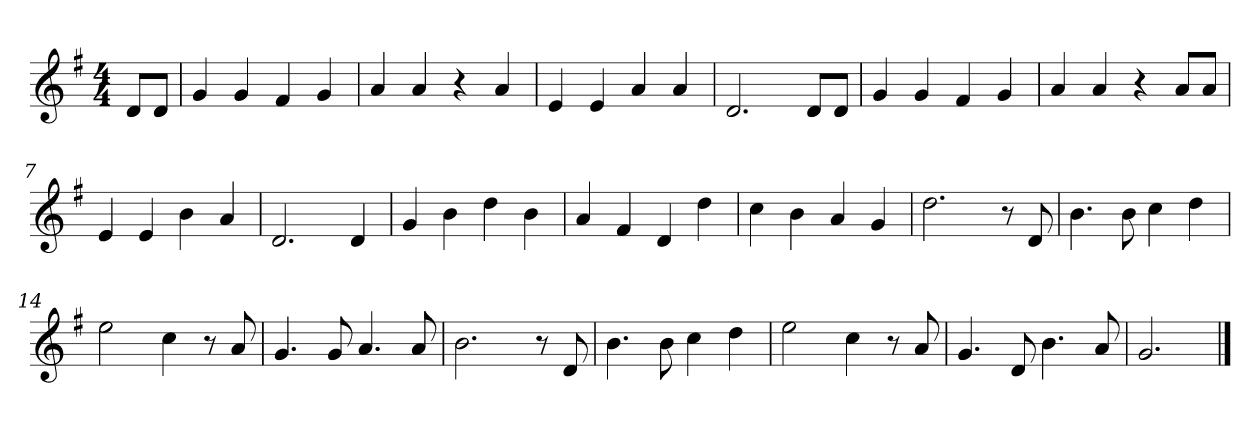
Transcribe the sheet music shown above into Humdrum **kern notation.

**kern
*part1
*staff1
*k[f#]
*M4/4
*MM120
=
8dL
8dJ
=1
4g
4g
4f#
4g
=2
4a
4a
4r
4a
=3
4e
4e
4a
4a
=4
2.d
8dL
8dJ
=5
4g
4g
4f#
4g
=6
4a
4a
4r
8aL
8aJ
=7
4e
4e
4b
4a
=8
2.d
4d
=9
4g
4b
4dd
4b
=10
4a
4f#
4d
4dd
=11
4cc
4b
4a
4g
=12
2.dd
8r
8d
=13
4.b
8b
4cc
4dd
=14
2ee
4cc
8r
8a
=15
4.g
8g
4.a
8a
=16
2.b
8r
8d
=17
4.b
8b
4cc
4dd
=18
2ee
4cc
8r
8a
=19
4.g
8d
4.b
8a
=20
2.g
==
*-
